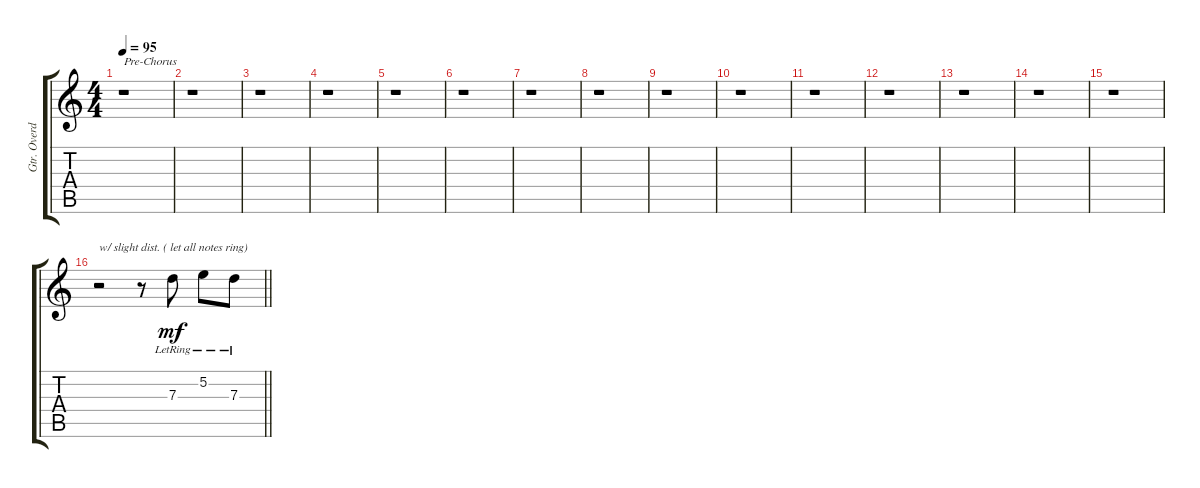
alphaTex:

\track ("Gtr. Overdub 1 | Dist." "Gtr. Overd") {instrument distortionguitar}
\staff {score tabs}
\tuning (E4 B3 G3 D3 A2 D2) {hide}
\ts (4 4)
\tempo 95
\clef g2
\ks c
r.1{txt "Pre-Chorus" dy f} |
r.1 |
r.1 |
r.1 |
r.1 |
r.1 |
r.1 |
r.1 |
r.1 |
r.1 |
r.1 |
r.1 |
r.1 |
r.1 |
r.1 |
\barLineRight lightlight
r.2{txt "w/ slight dist. ( let all notes ring)"} r.8 7.3{lr}.8{dy mf} 5.2{lr}.8 7.3{lr}.8
